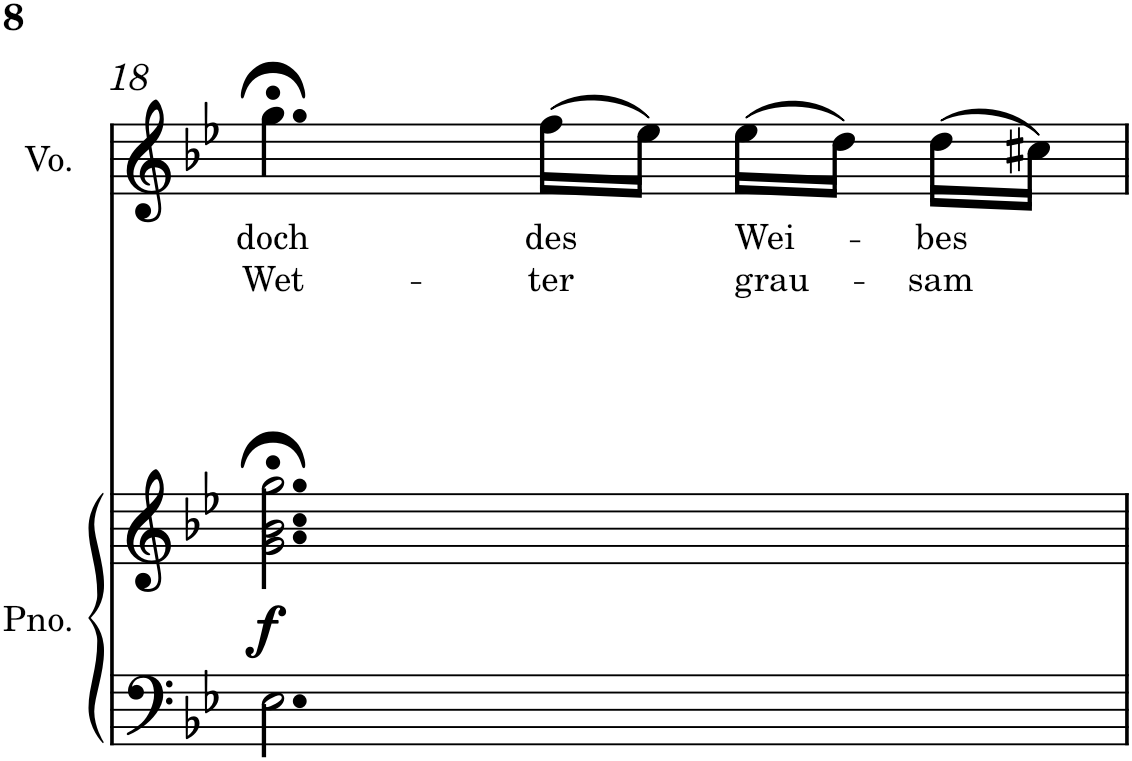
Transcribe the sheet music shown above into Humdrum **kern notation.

**kern	**kern	**dynam	**kern	**text	**text
*part2	*part2	*part2	*part1	*part1	*part1
*staff3	*staff2	*staff2/3	*staff1	*staff1	*staff1
*I"Piano	*	*	*I"Voice	*	*
*I'Pno.	*	*	*I'Vo.	*	*
!!LO:PB:g=z
*clefF4	*clefG2	*	*clefG2	*	*
*k[b-e-]	*k[b-e-]	*	*k[b-e-]	*	*
*M6/8	*M6/8	*	*M6/8	*	*
=18	=18	=18	=18	=18	=18
!	!	!LO:DY:b	!	!LO:LY:b	!LO:LY:b
2.E-\	2.g\;< 2.b-\;< 2.gg\;<	f	4.gg;<\	doch	Wet-
!	!	!	!	!LO:LY:b	!LO:LY:b
.	.	.	(16ff\LL	des	-ter
.	.	.	16ee-\JJ)	.	.
!	!	!	!	!LO:LY:b	!LO:LY:b
.	.	.	(16ee-\LL	Wei-	grau-
.	.	.	16dd\JJ)	.	.
!	!	!	!	!LO:LY:b	!LO:LY:b
.	.	.	(16dd\LL	-bes	-sam
.	.	.	16cc#X\JJ)	.	.
=	=	=	=	=	=
*-	*-	*-	*-	*-	*-
